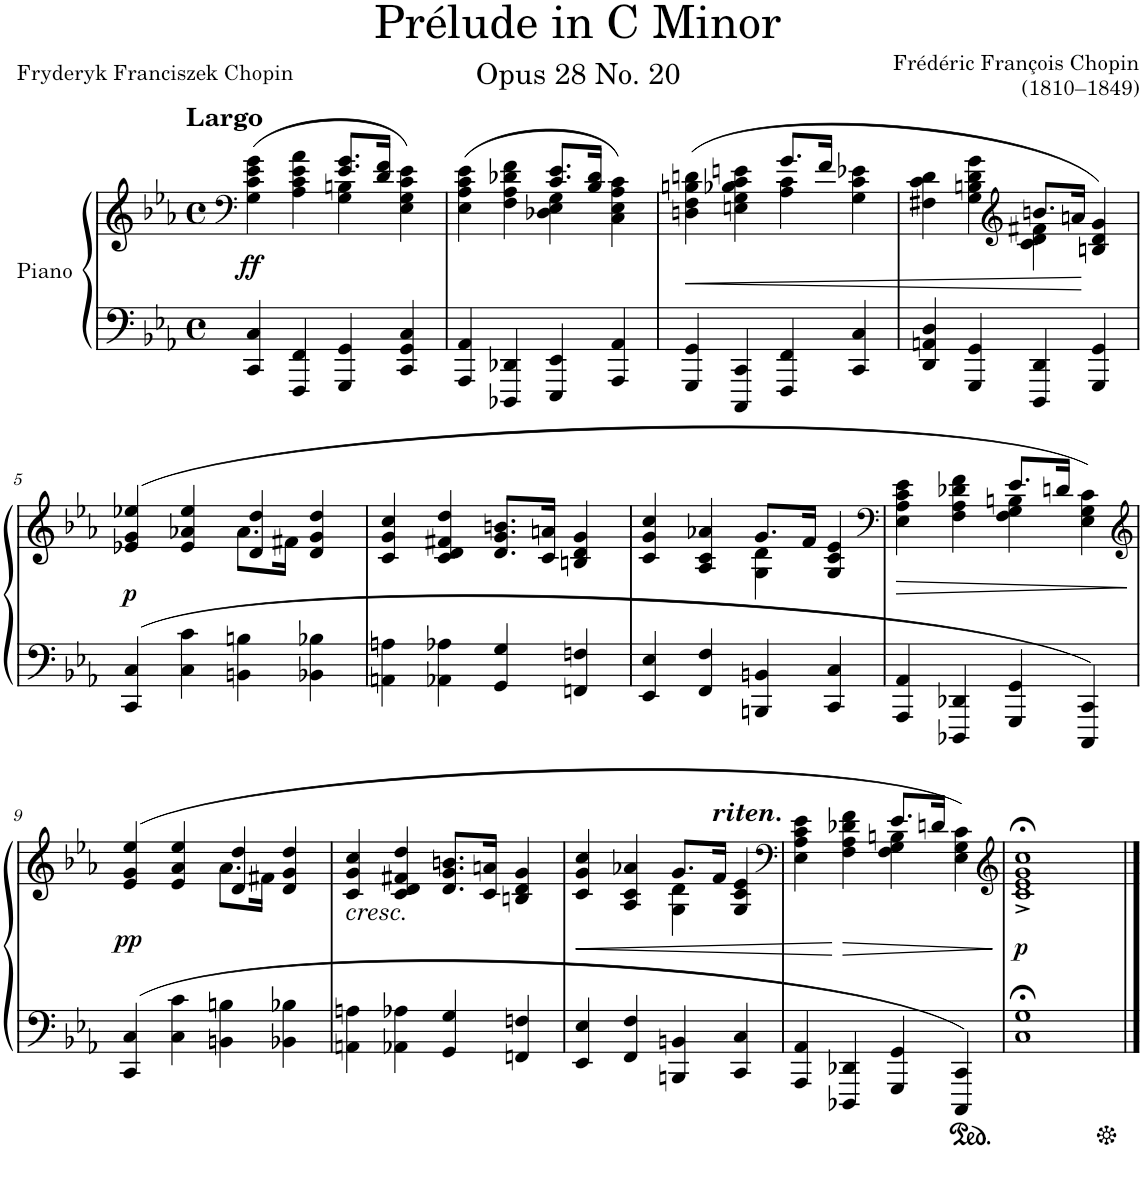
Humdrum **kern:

**kern	**kern	**dynam
*part1	*part1	*part1
*staff2	*staff1	*staff1/2
*I"Piano	*	*
*I'Pno	*	*
*clefF4	*clefF4	*
*k[b-e-a-]	*k[b-e-a-]	*
*M4/4	*M4/4	*
*met(c)	*met(c)	*
=1	=1	=1
*	*^	*
!	!LO:TX:a:B:t=Largo	!	!
!	!	!	!LO:DY:b
4CC/ 4C/	(4G\ 4c\ 4e-\ 4g\	2ryy	ff
4FFF/ 4FF/	4A-\ 4c\ 4e-\ 4a-\	.	.
4GGG/ 4GG/	8.e-/ 8.g/L	4G\ 4Bn\	.
.	16d/ 16f/Jk	.	.
4CC/ 4GG/ 4C/	4E-\ 4G\ 4c\ 4e-\)	4ryy	.
=2	=2	=2	=2
4AAA-/ 4AA-/	(4E-\ 4A-\ 4c\ 4e-\	2ryy	.
4DDD-X/ 4DD-X/	4F\ 4A-\ 4d-X\ 4f\	.	.
4EEE-/ 4EE-/	8.c/ 8.e-/L	4D-X\ 4E-\ 4G\	.
.	16B-/ 16d-/Jk	.	.
4AAA-/ 4AA-/	4C\ 4E-\ 4A-\ 4c\)	4ryy	.
=3	=3	=3	=3
!	!	!	!LO:HP:b
4GGG/ 4GG/	(4Dn\ 4F\ 4Bn\ 4dn\	2ryy	<
4CCC/ 4CC/	4En\ 4G\ 4B-X\ 4c\ 4en\	.	.
4FFF/ 4FF/	8.g/L	4A-\ 4c\	.
.	16f/Jk	.	.
4CC/ 4C/	4G\ 4c\ 4e-X\	4ryy	.
=4	=4	=4	=4
4DD/ 4AAn/ 4D/	4F#X\ 4c\ 4d\	2ryy	.
4GGG/ 4GG/	4G\ 4Bn\ 4d\ 4g\	.	.
*	*clefG2	*	*
4DDD/ 4DD/	8.bn/L	4c\ 4d\ 4f#X\	.
.	16an/Jk	.	.
4GGG/ 4GG/	4Bn/ 4d/ 4g/)	4ryy	[
!!LO:LB:g=z	!!
=5	=5	=5	=5
!	!	!	!LO:DY:b
4CC/ 4C/	(4e-X/ 4g/ 4ee-X/	2ryy	p
4C\ 4c\	4e-/ 4a-X/ 4ee-/	.	.
4BBn\ 4Bn\	4d/ 4dd/	8.a-\L	.
.	.	16f#X\Jk	.
4BB-X\ 4B-X\	4d/ 4g/ 4dd/	4ryy	.
*	*v	*v	*
=6	=6	=6
4AAn\ 4An\	4c/ 4g/ 4cc/	.
4AA-X\ 4A-X\	4c/ 4d/ 4f#X/ 4dd/	.
4GG/ 4G/	8.d/ 8.g/ 8.bn/L	.
.	16c/ 16an/Jk	.
4FFn/ 4Fn/	4Bn/ 4d/ 4g/	.
=7	=7	=7
*	*^	*
4EE-/ 4E-/	4c/ 4g/ 4cc/	2ryy	.
4FF/ 4F/	4A-/ 4c/ 4a-X/	.	.
4BBBn/ 4BBn/	8.g/L	4G\ 4d\	.
.	16f/Jk	.	.
4CC/ 4C/	4G/ 4c/ 4e-/	4ryy	.
=8	=8	=8	=8
*	*clefF4	*	*
!	!	!	!LO:HP:b
4AAA-/ 4AA-/	4E-\ 4A-\ 4c\ 4e-\	2ryy	>
4DDD-X/ 4DD-X/	4F\ 4A-\ 4d-X\ 4f\	.	.
4GGG/ 4GG/	8.e-/L	4F\ 4G\ 4Bn\	.
.	16dn/Jk	.	.
4CCC/ 4CC/	4E-\ 4G\ 4c\)	4ryy	.
*	*v	*v	*
.	.	]
!!LO:LB:g=z
=9	=9	=9
*	*clefG2	*
*	*^	*
!	!	!	!LO:DY:b
4CC/ 4C/	(4e-/ 4g/ 4ee-/	2ryy	pp
4C\ 4c\	4e-/ 4a-/ 4ee-/	.	.
4BBn\ 4Bn\	4d/ 4dd/	8.a-\L	.
.	.	16f#X\Jk	.
4BB-X\ 4B-X\	4d/ 4g/ 4dd/	4ryy	.
=10	=10	=10	=10
!	!LO:TX:b:i:t=cresc.	!	!
*	*v	*v	*
4AAn\ 4An\	4c/ 4g/ 4cc/	.
4AA-X\ 4A-X\	4c/ 4d/ 4f#X/ 4dd/	.
4GG/ 4G/	8.d/ 8.g/ 8.bn/L	.
.	16c/ 16an/Jk	.
4FFn/ 4Fn/	4Bn/ 4d/ 4g/	.
=11	=11	=11
!	!	!LO:HP:b
*	*^	*
4EE-/ 4E-/	4c/ 4g/ 4cc/	2ryy	<
4FF/ 4F/	4A-/ 4c/ 4a-X/	.	.
4BBBn/ 4BBn/	8.g/L	4G\ 4d\	.
!	!LO:TX:a:Bi:t=riten.	!	!
.	16f/Jk	.	.
4CC/ 4C/	4G/ 4c/ 4e-/	4ryy	.
=12	=12	=12	=12
*	*clefF4	*	*
4AAA-/ 4AA-/	4E-\ 4A-\ 4c\ 4e-\	2ryy	.
!	!	!	!LO:HP:n=1:b
4DDD-X/ 4DD-X/	4F\ 4A-\ 4d-X\ 4f\	.	[ >
4GGG/ 4GG/	8.e-/L	4F\ 4G\ 4Bn\	.
.	16dn/Jk	.	.
4CCC/ 4CC/	4E-\ 4G\ 4c\)	4ryy	.
*	*v	*v	*
.	.	]
=13	=13	=13
*	*clefG2	*
!	!	!LO:DY:b
1C;<^ 1G;<^	1c;<^ 1e-;<^ 1g;<^ 1cc;<^	p
==	==	==
*-	*-	*-
